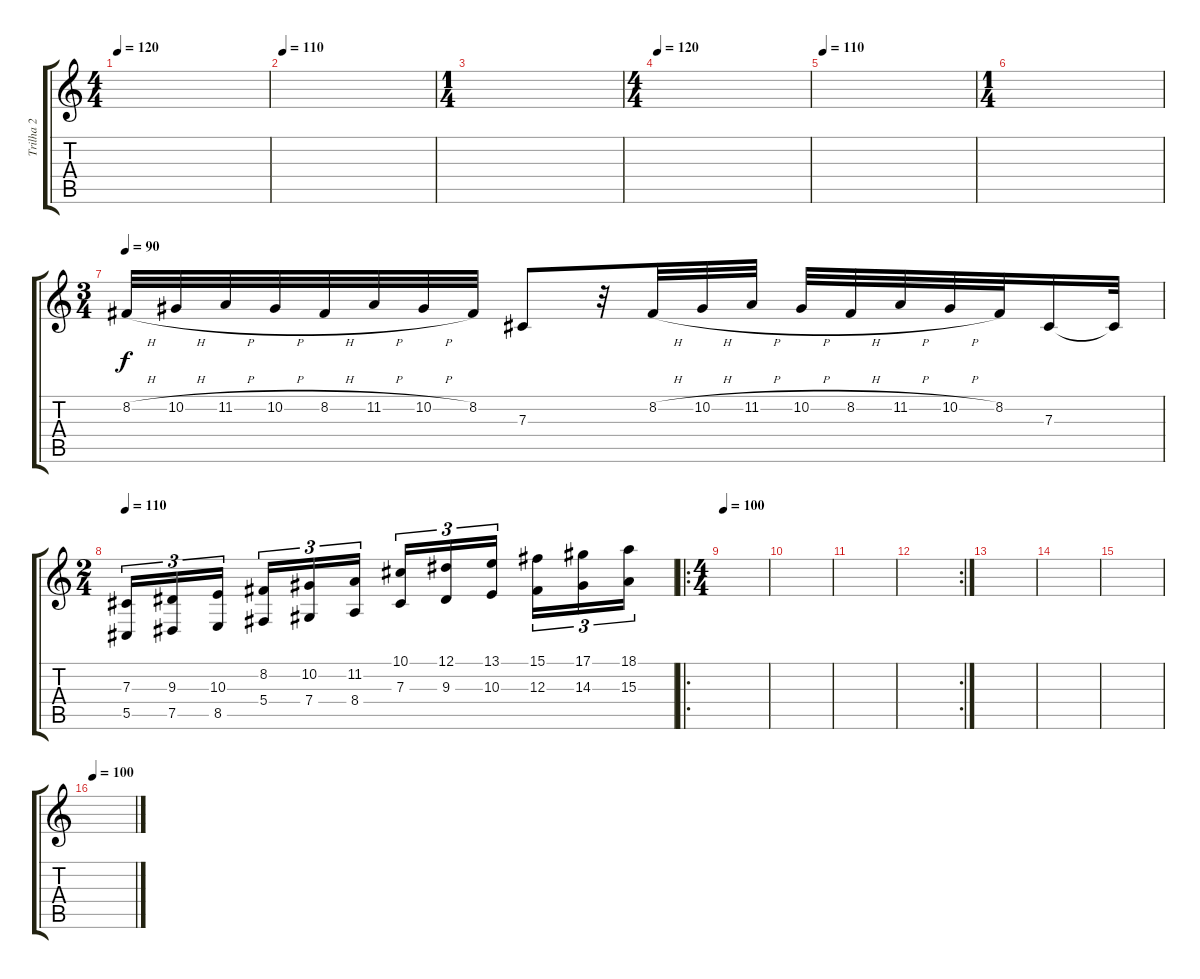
\track ("Trilha 2" "Trilha 2") {instrument flute}
\staff {score tabs}
\tuning (Eb4 Bb3 Gb3 Db3 Ab2 Eb2) {hide}
\ts (4 4)
\tempo 120
\clef g2
\ks c
|
\tempo 110
|
\ts (1 4)
|
\ts (4 4)
\tempo 120
|
\tempo 110
|
\ts (1 4)
|
\ts (3 4)
\tempo 90
8.2{h}.32{instrument electricpiano2} 10.2{h}.32 11.2{h}.32 10.2{h}.32 8.2{h}.32 11.2{h}.32 10.2{h}.32 8.2.32 7.3.8 r.32 8.2{h}.32 10.2{h}.32 11.2{h}.32 10.2{h}.32 8.2{h}.32 11.2{h}.32 10.2{h}.32 8.2.32 7.3.16 7.3{t}.32 |
\ts (2 4)
\tempo 110
(7.3 5.5).16{tu (3 2) instrument electricpiano2} (9.3 7.5).16{tu (3 2)} (10.3 8.5).16{tu (3 2)} (8.2 5.4).16{tu (3 2)} (10.2 7.4).16{tu (3 2)} (11.2 8.4).16{tu (3 2)} (10.1 7.3).16{tu (3 2)} (12.1 9.3).16{tu (3 2)} (13.1 10.3).16{tu (3 2)} (15.1 12.3).16{tu (3 2)} (17.1 14.3).16{tu (3 2)} (18.1 15.3).16{tu (3 2)} |
\ro
\ts (4 4)
\tempo 100
|
|
|
\rc 2
|
|
|
|
\tempo 100
